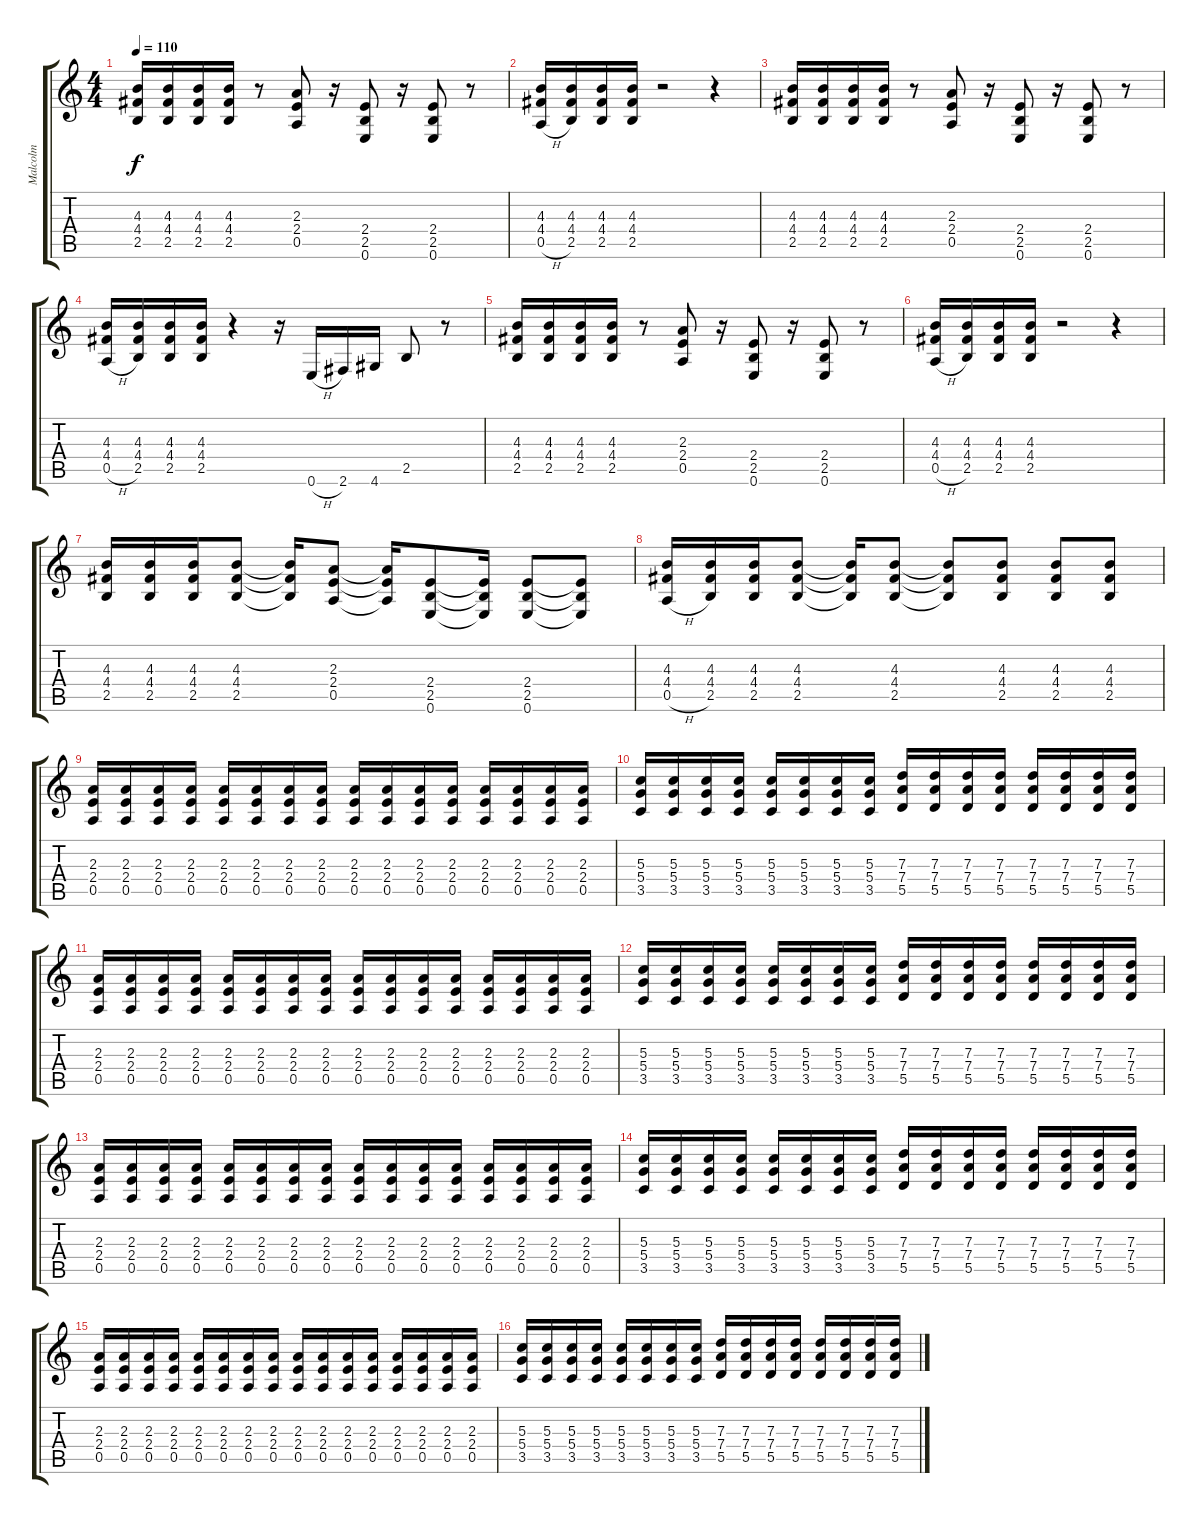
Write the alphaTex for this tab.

\track ("Malcolm" "Malcolm") {instrument overdrivenguitar}
\staff {score tabs}
\tuning (E4 B3 G3 D3 A2 E2) {hide}
\ts (4 4)
\tempo 110
\clef g2
\ks c
(4.3 4.4 2.5).16{dy f} (4.3 4.4 2.5).16 (4.3 4.4 2.5).16 (4.3 4.4 2.5).16 r.8 (2.3 2.4 0.5).8 r.16 (2.4 2.5 0.6).8 r.16 (2.4 2.5 0.6).8 r.8 |
(4.3 4.4 0.5{h}).16 (4.3 4.4 2.5).16 (4.3 4.4 2.5).16 (4.3 4.4 2.5).16 r.2 r.4 |
(4.3 4.4 2.5).16 (4.3 4.4 2.5).16 (4.3 4.4 2.5).16 (4.3 4.4 2.5).16 r.8 (2.3 2.4 0.5).8 r.16 (2.4 2.5 0.6).8 r.16 (2.4 2.5 0.6).8 r.8 |
(4.3 4.4 0.5{h}).16 (4.3 4.4 2.5).16 (4.3 4.4 2.5).16 (4.3 4.4 2.5).16 r.4 r.16 0.6{h}.16 2.6.16 4.6.16 2.5.8 r.8 |
(4.3 4.4 2.5).16 (4.3 4.4 2.5).16 (4.3 4.4 2.5).16 (4.3 4.4 2.5).16 r.8 (2.3 2.4 0.5).8 r.16 (2.4 2.5 0.6).8 r.16 (2.4 2.5 0.6).8 r.8 |
(4.3 4.4 0.5{h}).16 (4.3 4.4 2.5).16 (4.3 4.4 2.5).16 (4.3 4.4 2.5).16 r.2 r.4 |
(4.3 4.4 2.5).16 (4.3 4.4 2.5).16 (4.3 4.4 2.5).16 (4.3 4.4 2.5).8 (4.3{t} 4.4{t} 2.5{t}).16 (2.3 2.4 0.5).8 (2.3{t} 2.4{t} 0.5{t}).16 (2.4 2.5 0.6).8 (2.4{t} 2.5{t} 0.6{t}).16 (2.4 2.5 0.6).8 (2.4{t} 2.5{t} 0.6{t}).8 |
(4.3 4.4 0.5{h}).16 (4.3 4.4 2.5).16 (4.3 4.4 2.5).16 (4.3 4.4 2.5).8 (4.3{t} 4.4{t} 2.5{t}).16 (4.3 4.4 2.5).8 (4.3{t} 4.4{t} 2.5{t}).8 (4.3 4.4 2.5).8 (4.3 4.4 2.5).8 (4.3 4.4 2.5).8 |
(2.3 2.4 0.5).16 (2.3 2.4 0.5).16 (2.3 2.4 0.5).16 (2.3 2.4 0.5).16 (2.3 2.4 0.5).16 (2.3 2.4 0.5).16 (2.3 2.4 0.5).16 (2.3 2.4 0.5).16 (2.3 2.4 0.5).16 (2.3 2.4 0.5).16 (2.3 2.4 0.5).16 (2.3 2.4 0.5).16 (2.3 2.4 0.5).16 (2.3 2.4 0.5).16 (2.3 2.4 0.5).16 (2.3 2.4 0.5).16 |
(5.3 5.4 3.5).16 (5.3 5.4 3.5).16 (5.3 5.4 3.5).16 (5.3 5.4 3.5).16 (5.3 5.4 3.5).16 (5.3 5.4 3.5).16 (5.3 5.4 3.5).16 (5.3 5.4 3.5).16 (7.3 7.4 5.5).16 (7.3 7.4 5.5).16 (7.3 7.4 5.5).16 (7.3 7.4 5.5).16 (7.3 7.4 5.5).16 (7.3 7.4 5.5).16 (7.3 7.4 5.5).16 (7.3 7.4 5.5).16 |
(2.3 2.4 0.5).16 (2.3 2.4 0.5).16 (2.3 2.4 0.5).16 (2.3 2.4 0.5).16 (2.3 2.4 0.5).16 (2.3 2.4 0.5).16 (2.3 2.4 0.5).16 (2.3 2.4 0.5).16 (2.3 2.4 0.5).16 (2.3 2.4 0.5).16 (2.3 2.4 0.5).16 (2.3 2.4 0.5).16 (2.3 2.4 0.5).16 (2.3 2.4 0.5).16 (2.3 2.4 0.5).16 (2.3 2.4 0.5).16 |
(5.3 5.4 3.5).16 (5.3 5.4 3.5).16 (5.3 5.4 3.5).16 (5.3 5.4 3.5).16 (5.3 5.4 3.5).16 (5.3 5.4 3.5).16 (5.3 5.4 3.5).16 (5.3 5.4 3.5).16 (7.3 7.4 5.5).16 (7.3 7.4 5.5).16 (7.3 7.4 5.5).16 (7.3 7.4 5.5).16 (7.3 7.4 5.5).16 (7.3 7.4 5.5).16 (7.3 7.4 5.5).16 (7.3 7.4 5.5).16 |
(2.3 2.4 0.5).16 (2.3 2.4 0.5).16 (2.3 2.4 0.5).16 (2.3 2.4 0.5).16 (2.3 2.4 0.5).16 (2.3 2.4 0.5).16 (2.3 2.4 0.5).16 (2.3 2.4 0.5).16 (2.3 2.4 0.5).16 (2.3 2.4 0.5).16 (2.3 2.4 0.5).16 (2.3 2.4 0.5).16 (2.3 2.4 0.5).16 (2.3 2.4 0.5).16 (2.3 2.4 0.5).16 (2.3 2.4 0.5).16 |
(5.3 5.4 3.5).16 (5.3 5.4 3.5).16 (5.3 5.4 3.5).16 (5.3 5.4 3.5).16 (5.3 5.4 3.5).16 (5.3 5.4 3.5).16 (5.3 5.4 3.5).16 (5.3 5.4 3.5).16 (7.3 7.4 5.5).16 (7.3 7.4 5.5).16 (7.3 7.4 5.5).16 (7.3 7.4 5.5).16 (7.3 7.4 5.5).16 (7.3 7.4 5.5).16 (7.3 7.4 5.5).16 (7.3 7.4 5.5).16 |
(2.3 2.4 0.5).16 (2.3 2.4 0.5).16 (2.3 2.4 0.5).16 (2.3 2.4 0.5).16 (2.3 2.4 0.5).16 (2.3 2.4 0.5).16 (2.3 2.4 0.5).16 (2.3 2.4 0.5).16 (2.3 2.4 0.5).16 (2.3 2.4 0.5).16 (2.3 2.4 0.5).16 (2.3 2.4 0.5).16 (2.3 2.4 0.5).16 (2.3 2.4 0.5).16 (2.3 2.4 0.5).16 (2.3 2.4 0.5).16 |
(5.3 5.4 3.5).16 (5.3 5.4 3.5).16 (5.3 5.4 3.5).16 (5.3 5.4 3.5).16 (5.3 5.4 3.5).16 (5.3 5.4 3.5).16 (5.3 5.4 3.5).16 (5.3 5.4 3.5).16 (7.3 7.4 5.5).16 (7.3 7.4 5.5).16 (7.3 7.4 5.5).16 (7.3 7.4 5.5).16 (7.3 7.4 5.5).16 (7.3 7.4 5.5).16 (7.3 7.4 5.5).16 (7.3 7.4 5.5).16
